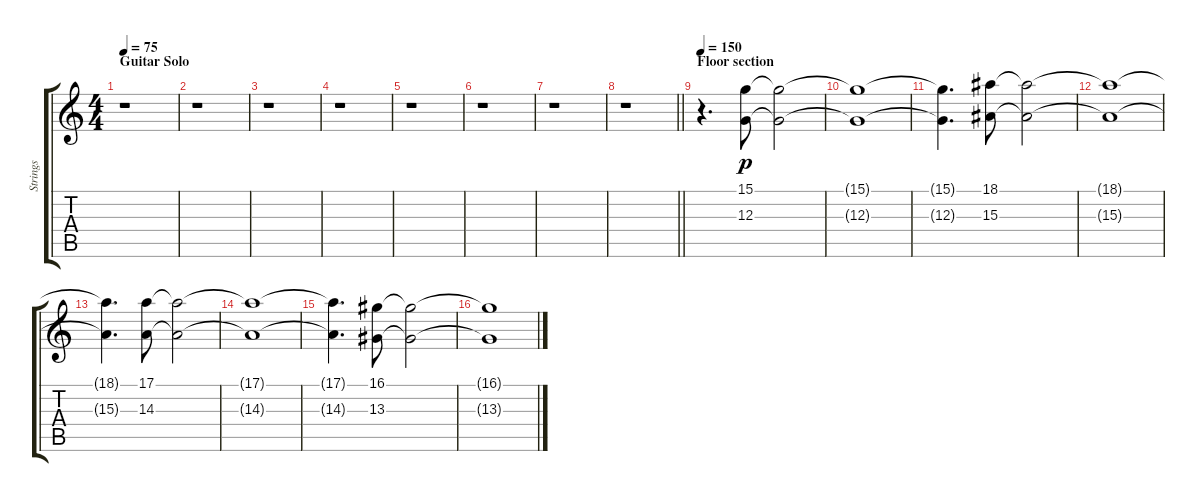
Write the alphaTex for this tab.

\track ("Strings" "Strings") {instrument stringensemble1}
\staff {score tabs}
\tuning (E4 B3 G3 D3 A2 E2) {hide}
\ts (4 4)
\section ("" "Guitar Solo")
\tempo 75
\clef g2
\ks c
r.1{dy mf} |
r.1 |
r.1 |
r.1 |
r.1 |
r.1 |
r.1 |
\barLineRight lightlight
r.1 |
\section ("" "Floor section")
\tempo 150
r.4{d} (15.1 12.3).8{dy p} (15.1{t} 12.3{t}).2 |
(15.1{t} 12.3{t}).1 |
(15.1{t} 12.3{t}).4{d} (18.1 15.3).8 (18.1{t} 15.3{t}).2 |
(18.1{t} 15.3{t}).1 |
(18.1{t} 15.3{t}).4{d} (17.1 14.3).8 (17.1{t} 14.3{t}).2 |
(17.1{t} 14.3{t}).1 |
(17.1{t} 14.3{t}).4{d} (16.1 13.3).8 (16.1{t} 13.3{t}).2 |
(16.1{t} 13.3{t}).1
